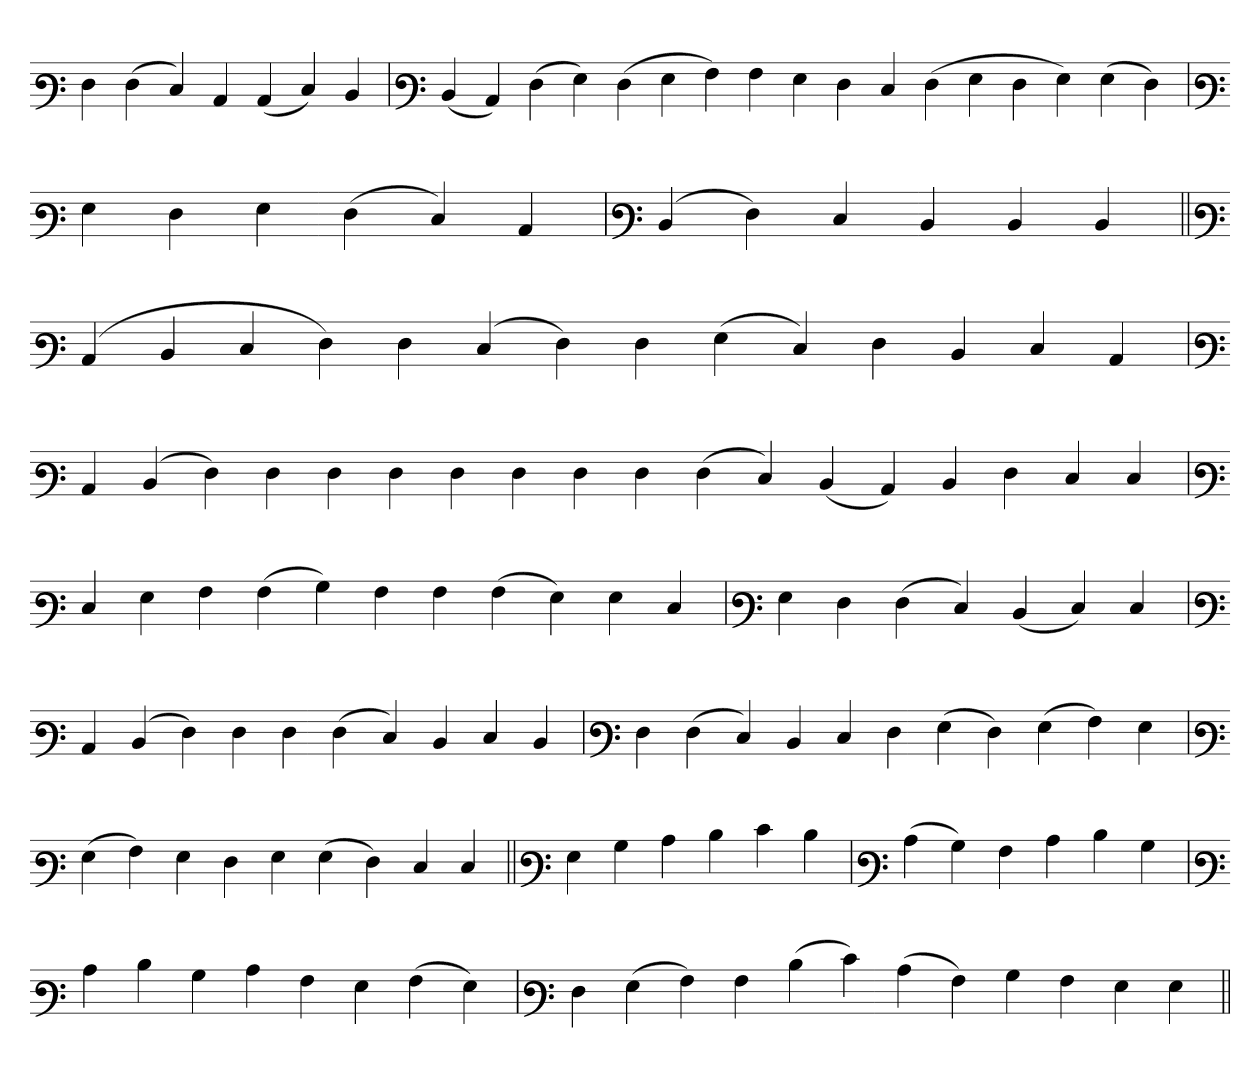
**kern
*part1
*staff1
*clefF3
=
4F
(4F
4E)
4C
(4C
4E)
4D
=`
*clefF3
(4D
4C)
(4F
4G)
(4F
4G
4A)
4A
4G
4F
4E
(4F
4G
4F
4G)
(4G
4F)
='
*clefF3
4G
4F
4G
(4F
4E)
4C
=`
*clefF3
(4D
4F)
4E
4D
4D
4D
=||
*clefF3
(4C
4D
4E
4F)
4F
(4E
4F)
4F
(4G
4E)
4F
4D
4E
4C
='
*clefF3
4C
(4D
4F)
4F
4F
4F
4F
4F
4F
4F
(4F
4E)
(4D
4C)
4D
4F
4E
4E
=
*clefF3
4E
4G
4A
(4A
4B)
4A
4A
(4A
4G)
4G
4E
=`
*clefF3
4G
4F
(4F
4E)
(4D
4E)
4E
=
*clefF3
4C
(4D
4F)
4F
4F
(4F
4E)
4D
4E
4D
='
*clefF3
4F
(4F
4E)
4D
4E
4F
(4G
4F)
(4G
4A)
4G
=`
*clefF3
(4G
4A)
4G
4F
4G
(4G
4F)
4E
4E
=||
*clefF3
4G
4B
4c
4d
4e
4d
=`
*clefF3
(4c
4B)
4A
4c
4d
4B
='
*clefF3
4c
4d
4B
4c
4A
4G
(4A
4G)
=`
*clefF3
4F
(4G
4A)
4A
(4d
4e)
(4c
4A)
4B
4A
4G
4G
=||
*-
